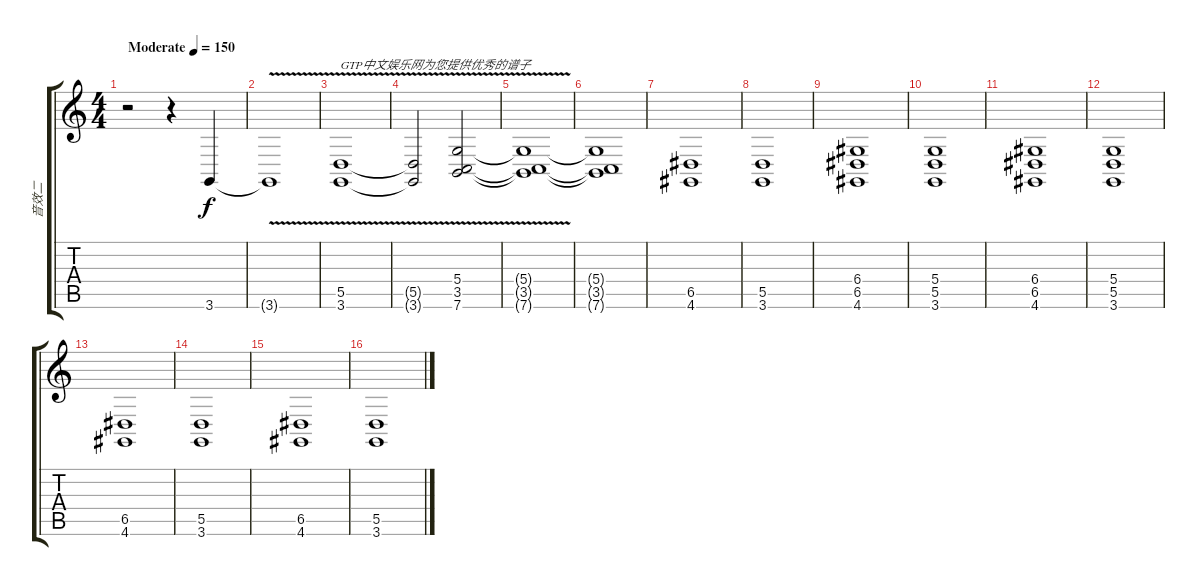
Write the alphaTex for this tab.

\track ("音效二" "音效二") {instrument churchorgan}
\staff {score tabs}
\tuning (E4 B3 G3 D3 A2 E2) {hide}
\ts (4 4)
\tempo (150 "Moderate")
\clef g2
\ks c
r.2{dy f instrument churchorgan} r.4 3.6.4 |
3.6{v t}.1 |
(5.5{v} 3.6{v}).1{txt "GTP中文娱乐网为您提供优秀的谱子"} |
(5.5{t} 3.6{t}).2 (5.4 3.5 7.6{v}).2 |
(5.4{t} 3.5{t} 7.6{t}).1 |
(5.4{t} 3.5{t} 7.6{t}).1 |
(6.5 4.6).1 |
(5.5 3.6).1 |
(6.4 6.5 4.6).1{volume 12} |
(5.4 5.5 3.6).1 |
(6.4 6.5 4.6).1{volume 10} |
(5.4 5.5 3.6).1 |
(6.5 4.6).1{volume 10} |
(5.5 3.6).1 |
(6.5 4.6).1 |
(5.5 3.6).1
